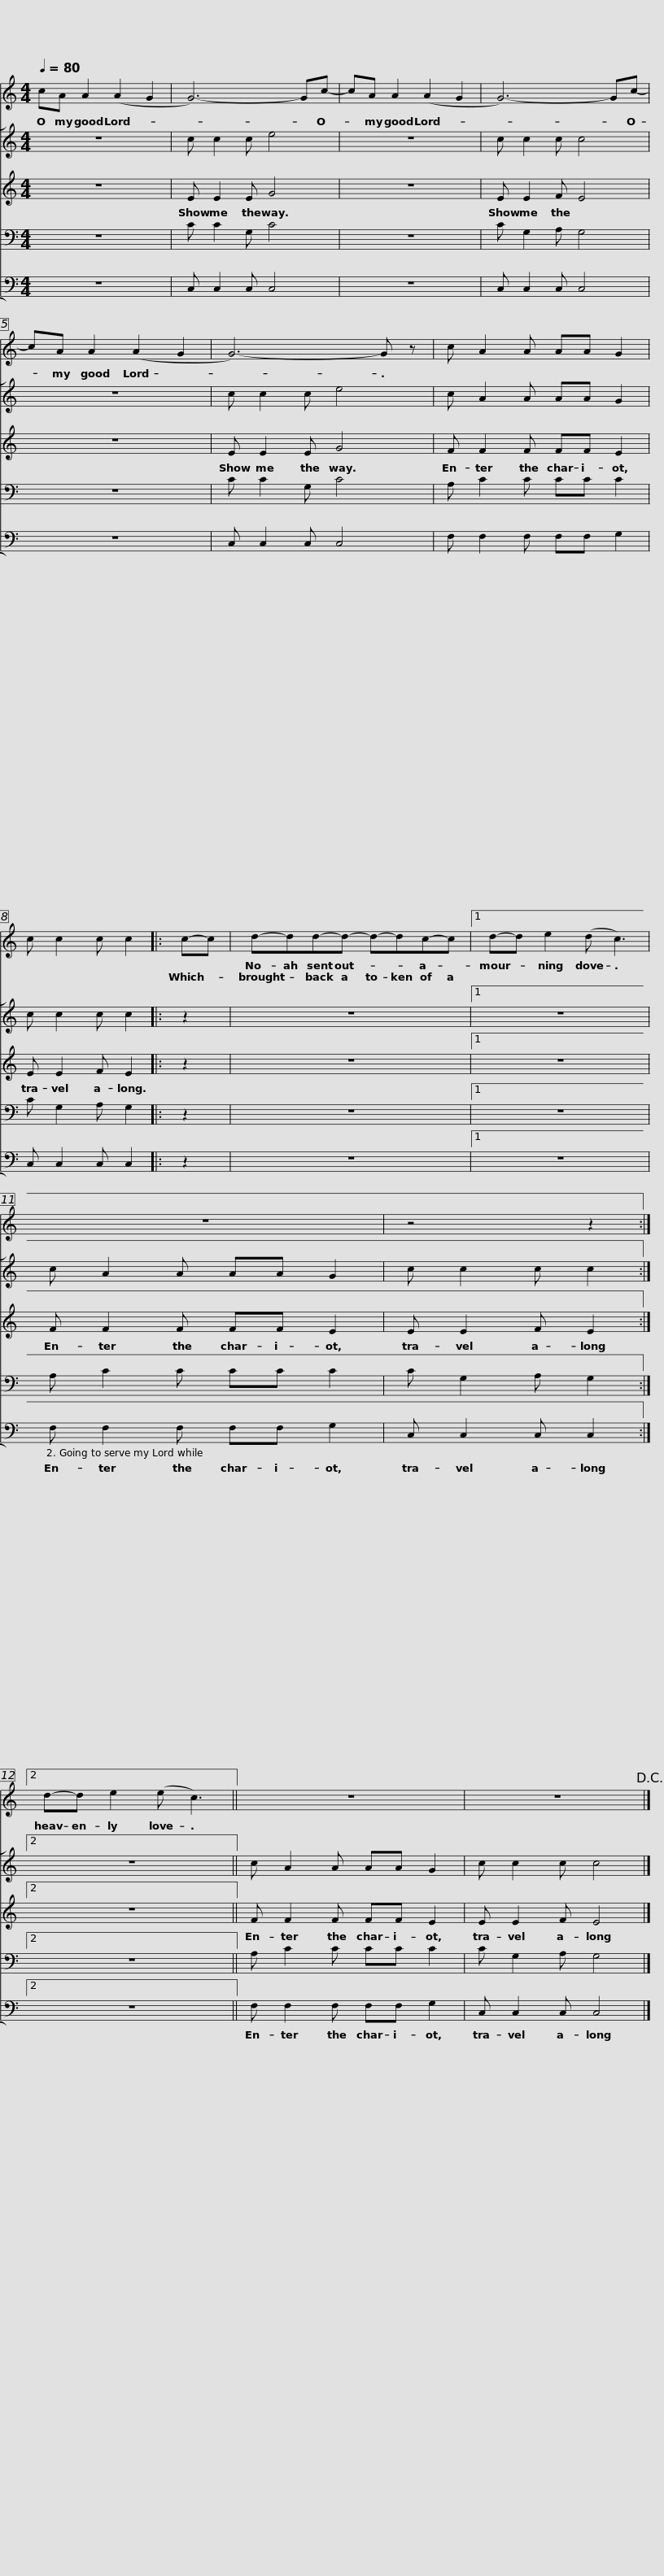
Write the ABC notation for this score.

X:1
%%score 1 [ 2 3 4 5 ]
L:1/8
Q:1/4=80
M:4/4
I:linebreak $
K:C
V:1 treble
V:2 treble
V:3 treble
V:4 bass
V:5 bass
V:1
 cA A2 (A2 G2 | G6-) Gc- | cA A2 (A2 G2 | G6-) Gc- |$ cA A2 (A2 G2 | %5
 G6-) G z | c A2 A AA G2 | c c2 c c2 |:$ c-c | d-dd-d- d-dc-c |1 %10
 d-d e2 (d c3) |$ z8 | z4 z2 :|2 d-d e2 (e c3) || z8 | %15
 z8!D.C.! |] %16
V:2
 z8 | c c2 c e4 | z8 | c c2 c c4 |$ z8 | %5
 c c2 c e4 | c A2 A AA G2 | c c2 c c2 |:$ z2 | z8 |1 %10
 z8 |$ c A2 A AA G2 | c c2 c c2 :|2 z8 || c A2 A AA G2 | %15
 c c2 c c4 |] %16
V:3
 z8 | E E2 E G4 | z8 | E E2 F E4 |$ z8 | %5
 E E2 E G4 | F F2 F FF E2 | E E2 F E2 |:$ z2 | z8 |1 %10
 z8 |$ F F2 F FF E2 | E E2 F E2 :|2 z8 || F F2 F FF E2 | %15
 E E2 F E4 |] %16
V:4
 z8 | C C2 G, C4 | z8 | C G,2 A, G,4 |$ z8 | %5
 C C2 G, C4 | A, C2 C CC C2 | C G,2 A, G,2 |:$ z2 | z8 |1 %10
 z8 |$ A, C2 C CC C2 | C G,2 A, G,2 :|2 z8 || A, C2 C CC C2 | %15
 C G,2 A, G,4 |] %16
V:5
 z8 | C, C,2 C, C,4 | z8 | C, C,2 C, C,4 |$ z8 | %5
 C, C,2 C, C,4 | F, F,2 F, F,F, G,2 | C, C,2 C, C,2 |:$ z2 | z8 |1 %10
 z8 |$ F, F,2 F, F,F, G,2 | C, C,2 C, C,2 :|2 z8 || F, F,2 F, F,F, G,2 | %15
 C, C,2 C, C,4 |] %16
